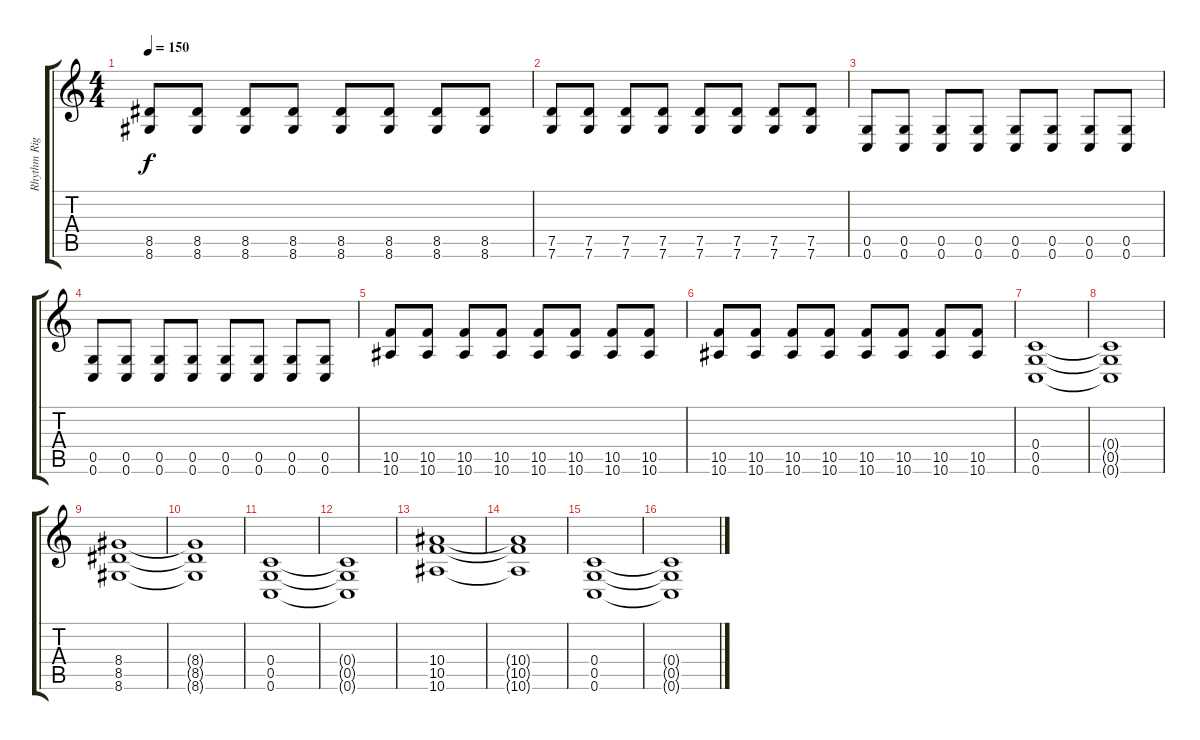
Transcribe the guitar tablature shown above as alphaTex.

\track ("Rhythm Right" "Rhythm Rig") {instrument distortionguitar}
\staff {score tabs}
\tuning (D4 A3 F3 C3 G2 C2) {hide}
\ts (4 4)
\tempo 150
\clef g2
\ks c
(8.5 8.6).8{dy f} (8.5 8.6).8 (8.5 8.6).8 (8.5 8.6).8 (8.5 8.6).8 (8.5 8.6).8 (8.5 8.6).8 (8.5 8.6).8 |
(7.5 7.6).8 (7.5 7.6).8 (7.5 7.6).8 (7.5 7.6).8 (7.5 7.6).8 (7.5 7.6).8 (7.5 7.6).8 (7.5 7.6).8 |
(0.5 0.6).8 (0.5 0.6).8 (0.5 0.6).8 (0.5 0.6).8 (0.5 0.6).8 (0.5 0.6).8 (0.5 0.6).8 (0.5 0.6).8 |
(0.5 0.6).8 (0.5 0.6).8 (0.5 0.6).8 (0.5 0.6).8 (0.5 0.6).8 (0.5 0.6).8 (0.5 0.6).8 (0.5 0.6).8 |
(10.5 10.6).8 (10.5 10.6).8 (10.5 10.6).8 (10.5 10.6).8 (10.5 10.6).8 (10.5 10.6).8 (10.5 10.6).8 (10.5 10.6).8 |
(10.5 10.6).8 (10.5 10.6).8 (10.5 10.6).8 (10.5 10.6).8 (10.5 10.6).8 (10.5 10.6).8 (10.5 10.6).8 (10.5 10.6).8 |
(0.4 0.5 0.6).1 |
(0.4{t} 0.5{t} 0.6{t}).1 |
(8.4 8.5 8.6).1 |
(8.4{t} 8.5{t} 8.6{t}).1 |
(0.4 0.5 0.6).1 |
(0.4{t} 0.5{t} 0.6{t}).1 |
(10.4 10.5 10.6).1 |
(10.4{t} 10.5{t} 10.6{t}).1 |
(0.4 0.5 0.6).1 |
(0.4{t} 0.5{t} 0.6{t}).1
